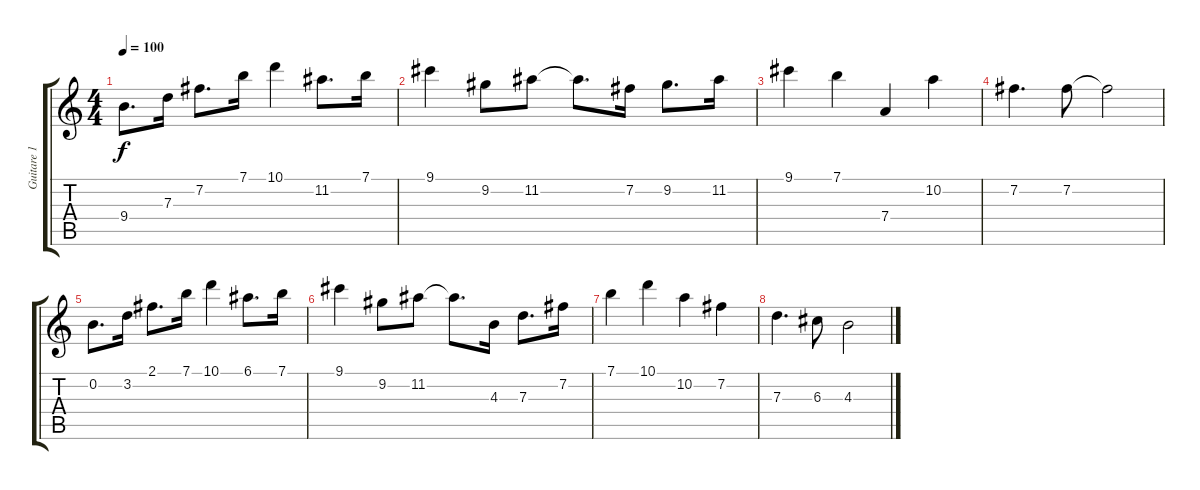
\track ("Guitare 1" "Guitare 1") {instrument acousticguitarnylon}
\staff {score tabs}
\tuning (E4 B3 G3 D3 A2 E2) {hide}
\ts (4 4)
\tempo 100
\clef g2
\ks c
9.4.8{d dy f} 7.3.16 7.2.8{d} 7.1.16 10.1.4 11.2.8{d} 7.1.16 |
9.1.4 9.2.8 11.2.8 11.2{t}.8{d} 7.2.16 9.2.8{d} 11.2.16 |
9.1.4 7.1.4 7.4.4 10.2.4 |
7.2.4{d} 7.2.8 7.2{t}.2 |
0.2.8{d} 3.2.16 2.1.8{d} 7.1.16 10.1.4 6.1.8{d} 7.1.16 |
9.1.4 9.2.8 11.2.8 11.2{t}.8{d} 4.3.16 7.3.8{d} 7.2.16 |
7.1.4 10.1.4 10.2.4 7.2.4 |
7.3.4{d} 6.3.8 4.3.2
